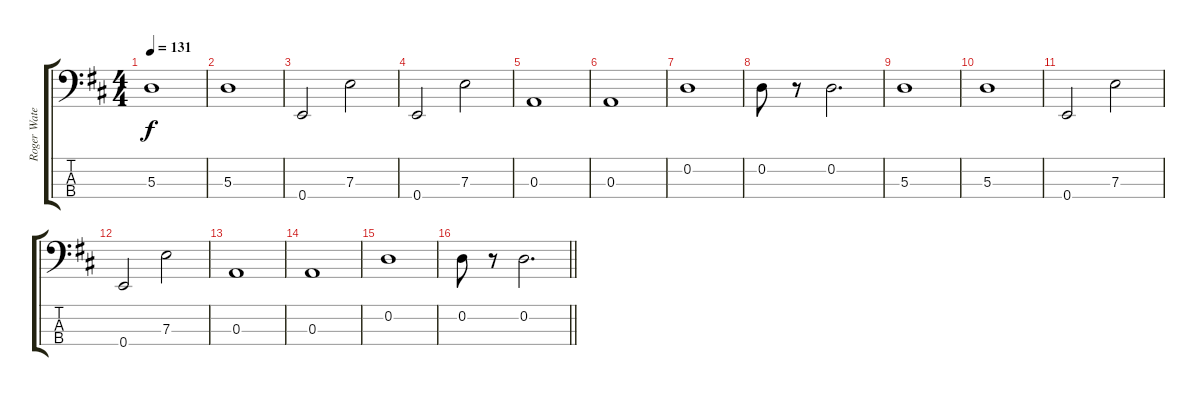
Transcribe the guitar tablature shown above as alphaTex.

\track ("Roger Waters" "Roger Wate") {instrument electricbasspick}
\staff {score tabs}
\tuning (G2 D2 A1 E1) {hide}
\ts (4 4)
\tempo 131
\clef f4
\ks d
5.3.1{dy f} |
5.3.1 |
0.4.2 7.3.2 |
0.4.2 7.3.2 |
0.3.1 |
0.3.1 |
0.2.1 |
0.2.8 r.8 0.2.2{d} |
5.3.1 |
5.3.1 |
0.4.2 7.3.2 |
0.4.2 7.3.2 |
0.3.1 |
0.3.1 |
0.2.1 |
\barLineRight lightlight
0.2.8 r.8 0.2.2{d}
